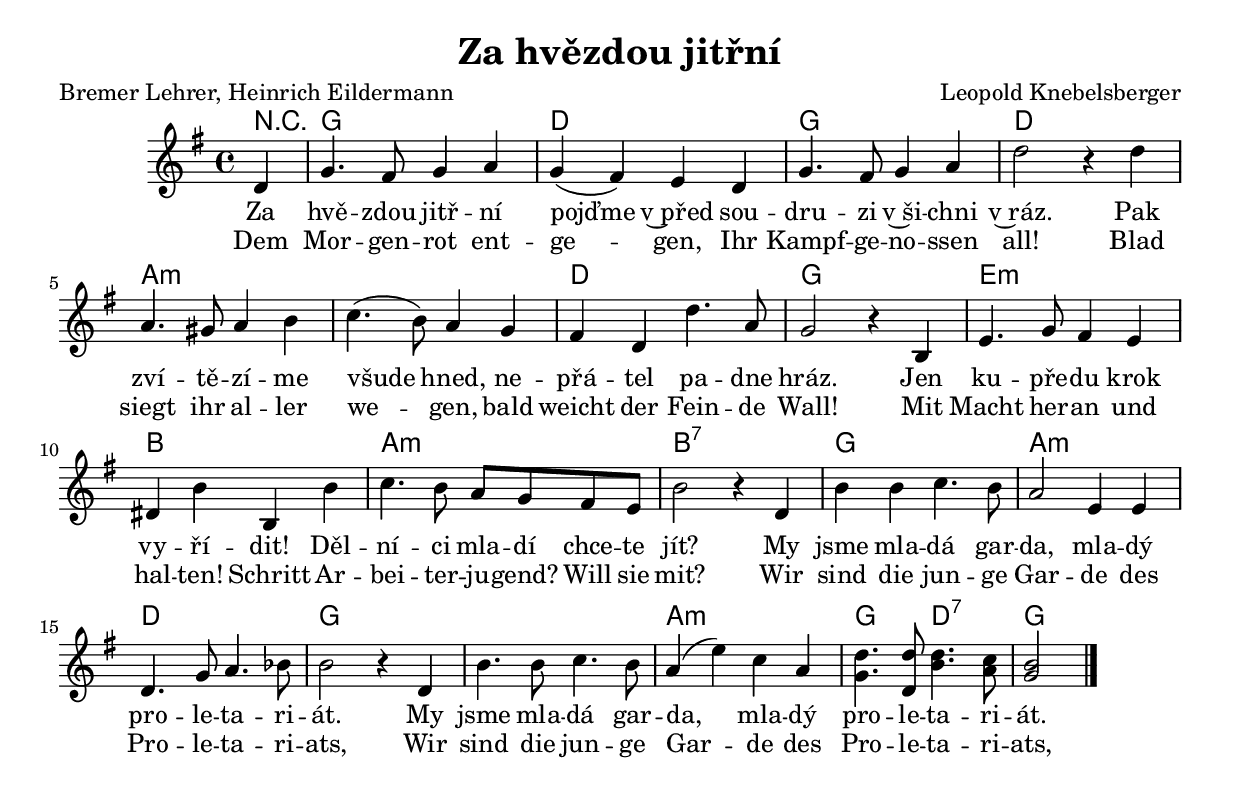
\version "2.20.0"
\header {
        title = "Za hvězdou jitřní" 
        composer = "Leopold Knebelsberger" 
	poet = "Bremer Lehrer, Heinrich Eildermann" 
}

melody = \relative c' {
        \clef treble
        \time 4/4 \key g \major
	\partial 4 
d4 | g4. fis8 g4 a | g ( fis ) e d | g4. fis8 g4 a |
d2 r4 d4 | a4. gis8 a4 b | c4.( b8 ) a4 g | fis d d'4.a8 | 
g2 r4 b,4 | e4. g8 fis4 e | dis b' b, b' | c4. b8 a g fis e |
b'2 r4 d, | b' b c4. b8 | a2 e4 e | d4. g8 a4. bes8 | b2 r4 d,4 |
b'4. b8 c4. b8 | a4 ( e' ) c a | <g d'>4.  <d  d'>8  <b' d>4. < a c>8 | <g b>2 
        \bar "|." 
}

text = \lyricmode {
Za hvě -- zdou jitř -- ní pojďme v~před sou -- dru -- zi 
v~ši -- chni v~ráz. Pak zví -- tě -- zí -- me všude hned, 
ne -- přá -- tel pa -- dne hráz. Jen ku -- pře -- du krok 
vy -- ří -- dit! Děl -- ní -- ci mla -- dí chce -- te jít? 
My jsme mla -- dá gar -- da, mla -- dý pro -- le -- ta -- ri -- át.
My jsme mla -- dá gar -- da, mla -- dý pro -- le -- ta -- ri -- át.
}

nemecky = \lyricmode {
Dem Mor -- gen -- rot ent -- ge -- gen, 
Ihr Kampf -- ge -- no -- ssen
all! Blad siegt ihr al -- ler we -- gen, 
bald weicht der Fein -- de Wall!
Mit Macht her -- an und hal -- ten! Schritt 
Ar -- bei -- ter -- ju -- gend? Will sie mit? 
Wir sind die jun -- ge Gar -- de des Pro -- le -- ta -- ri -- ats,
Wir sind die jun -- ge Gar -- de des Pro -- le -- ta -- ri -- ats,
}

accompaniment =\chordmode {
r4 g1 d g d a:m a:m
d g e:m b a:m b:7
g a:m d g g a:m 
g2 d:7 g2.
		}

\score {
        <<
         \new ChordNames {
             \set chordChanges = ##t
              \accompaniment
            }

          \new Voice = "one" { \autoBeamOn \melody }
          \new Lyrics \lyricsto "one" \text
          \new Lyrics \lyricsto "one" \nemecky
       >>
        \midi  { \tempo 4 =120  }
        \layout { linewidth = 18.0\cm  }
}

